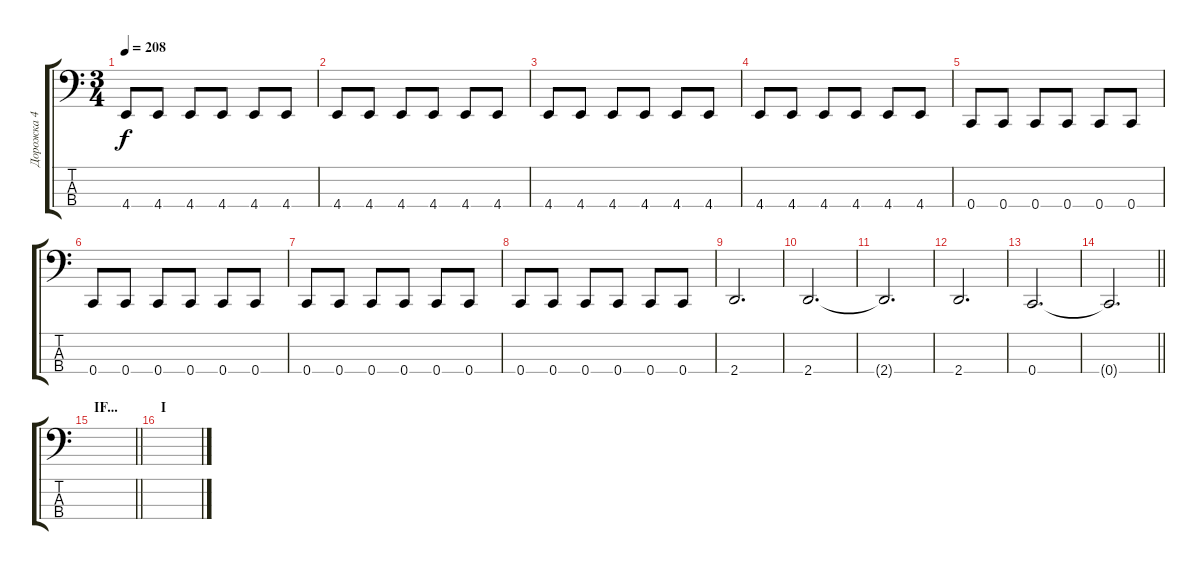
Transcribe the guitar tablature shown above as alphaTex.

\track ("Дорожка 4" "Дорожка 4") {instrument electricbasspick}
\staff {score tabs}
\tuning (F2 C2 G1 C1) {hide}
\ts (3 4)
\tempo 208
\clef f4
\ks c
4.4.8{dy f} 4.4.8 4.4.8 4.4.8 4.4.8 4.4.8 |
4.4.8 4.4.8 4.4.8 4.4.8 4.4.8 4.4.8 |
4.4.8 4.4.8 4.4.8 4.4.8 4.4.8 4.4.8 |
4.4.8 4.4.8 4.4.8 4.4.8 4.4.8 4.4.8 |
0.4.8 0.4.8 0.4.8 0.4.8 0.4.8 0.4.8 |
0.4.8 0.4.8 0.4.8 0.4.8 0.4.8 0.4.8 |
0.4.8 0.4.8 0.4.8 0.4.8 0.4.8 0.4.8 |
0.4.8 0.4.8 0.4.8 0.4.8 0.4.8 0.4.8 |
2.4.2{d} |
2.4.2{d} |
2.4{t}.2{d} |
2.4.2{d} |
0.4.2{d} |
\barLineRight lightlight
0.4{t}.2{d} |
\section ("" "IF...")
\barLineRight lightlight
|
\section ("" "I")
